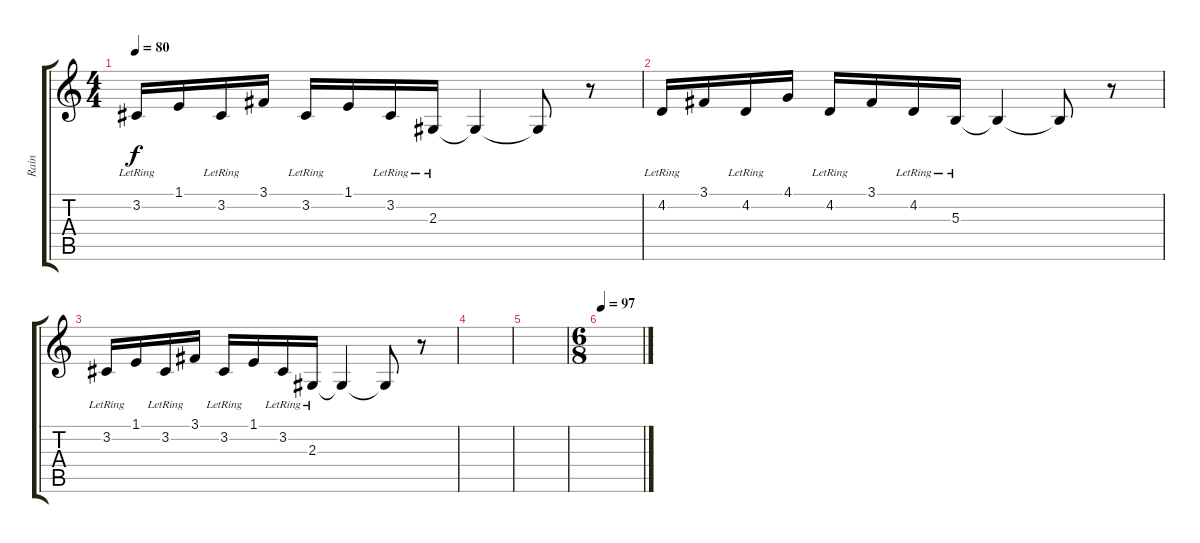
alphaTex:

\track ("Rain" "Rain") {instrument pad1newage}
\staff {score tabs}
\tuning (Eb4 Bb3 Gb3 Db3 Ab2 Eb2) {hide}
\ts (4 4)
\tempo 80
\clef g2
\ks c
3.2{lr}.16{dy f} 1.1.16 3.2{lr}.16 3.1.16 3.2{lr}.16 1.1.16 3.2{lr}.16 2.3{lr}.16 2.3{t}.4 2.3{t}.8 r.8 |
4.2{lr}.16 3.1.16 4.2{lr}.16 4.1.16 4.2{lr}.16 3.1.16 4.2{lr}.16 5.3{lr}.16 5.3{t}.4 5.3{t}.8 r.8 |
3.2{lr}.16 1.1.16 3.2{lr}.16 3.1.16 3.2{lr}.16 1.1.16 3.2{lr}.16 2.3{lr}.16 2.3{t}.4 2.3{t}.8 r.8 |
|
|
\ts (6 8)
\tempo 97
